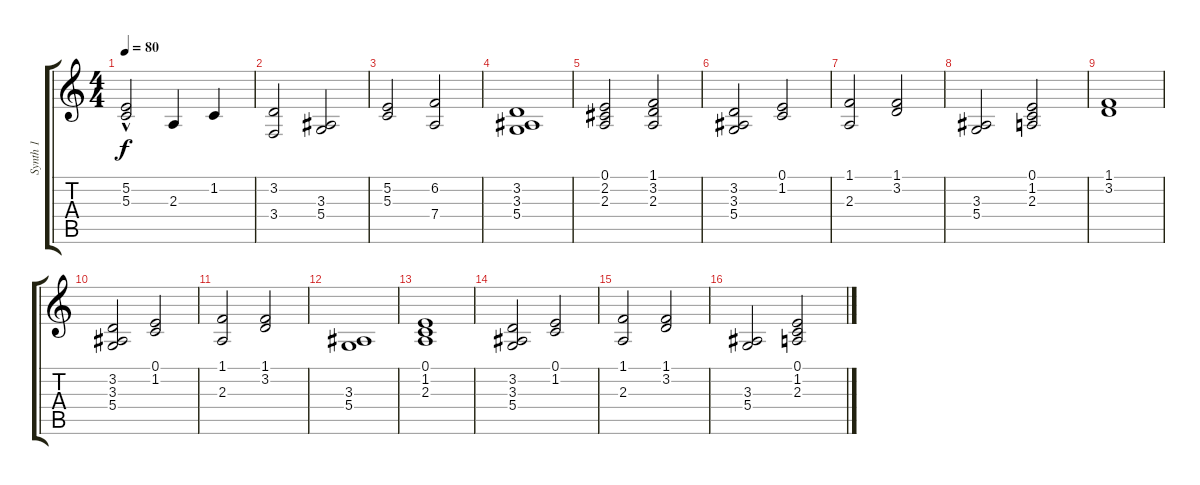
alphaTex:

\track ("Synth 1" "Synth 1") {instrument synthstrings1}
\staff {score tabs}
\tuning (E4 B3 G3 D3 A2 E2) {hide}
\ts (4 4)
\tempo 80
\clef g2
\ks c
(5.2 5.3{hac}).2{dy f} 2.3.4 1.2.4 |
(3.2 3.4).2 (3.3 5.4).2 |
(5.2 5.3).2 (6.2 7.4).2 |
(3.2 3.3 5.4).1 |
(0.1 2.2 2.3).2 (1.1 3.2 2.3).2 |
(3.2 3.3 5.4).2 (0.1 1.2).2 |
(1.1 2.3).2 (1.1 3.2).2 |
(3.3 5.4).2 (0.1 1.2 2.3).2 |
(1.1 3.2).1 |
(3.2 3.3 5.4).2 (0.1 1.2).2 |
(1.1 2.3).2 (1.1 3.2).2 |
(3.3 5.4).1 |
(0.1 1.2 2.3).1 |
(3.2 3.3 5.4).2 (0.1 1.2).2 |
(1.1 2.3).2 (1.1 3.2).2 |
(3.3 5.4).2 (0.1 1.2 2.3).2
